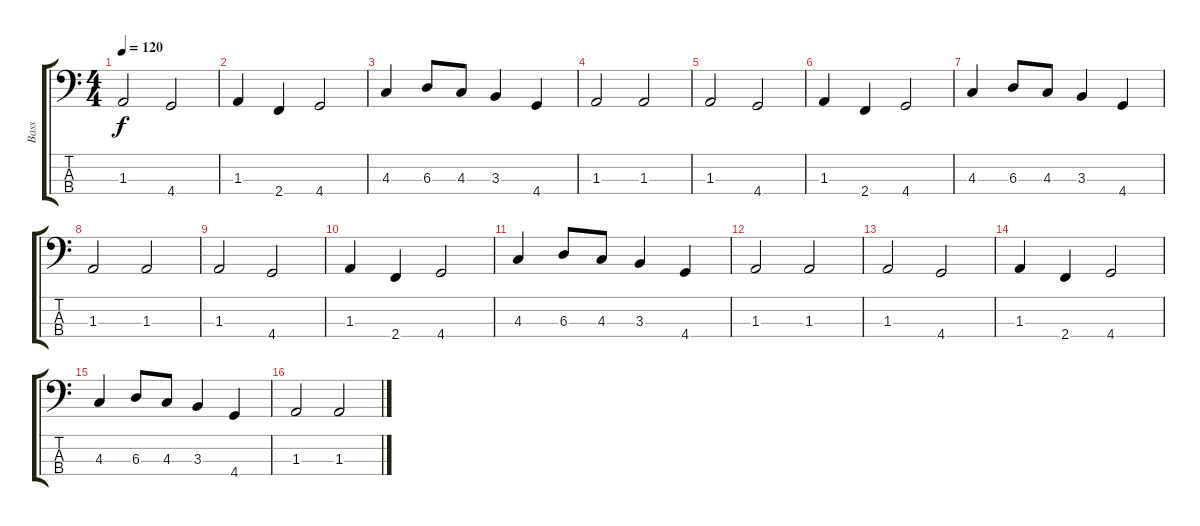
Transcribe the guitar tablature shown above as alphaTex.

\track ("Bass" "Bass") {instrument electricbassfinger}
\staff {score tabs}
\tuning (Gb2 Db2 Ab1 Eb1) {hide}
\ts (4 4)
\tempo 120
\clef f4
\ks c
1.3.2{dy f instrument electricbassfinger} 4.4.2 |
1.3.4 2.4.4 4.4.2 |
4.3.4 6.3.8 4.3.8 3.3.4 4.4.4 |
1.3.2 1.3.2 |
1.3.2 4.4.2 |
1.3.4 2.4.4 4.4.2 |
4.3.4 6.3.8 4.3.8 3.3.4 4.4.4 |
1.3.2 1.3.2 |
1.3.2 4.4.2 |
1.3.4 2.4.4 4.4.2 |
4.3.4 6.3.8 4.3.8 3.3.4 4.4.4 |
1.3.2 1.3.2 |
1.3.2 4.4.2 |
1.3.4 2.4.4 4.4.2 |
4.3.4 6.3.8 4.3.8 3.3.4 4.4.4 |
1.3.2 1.3.2
